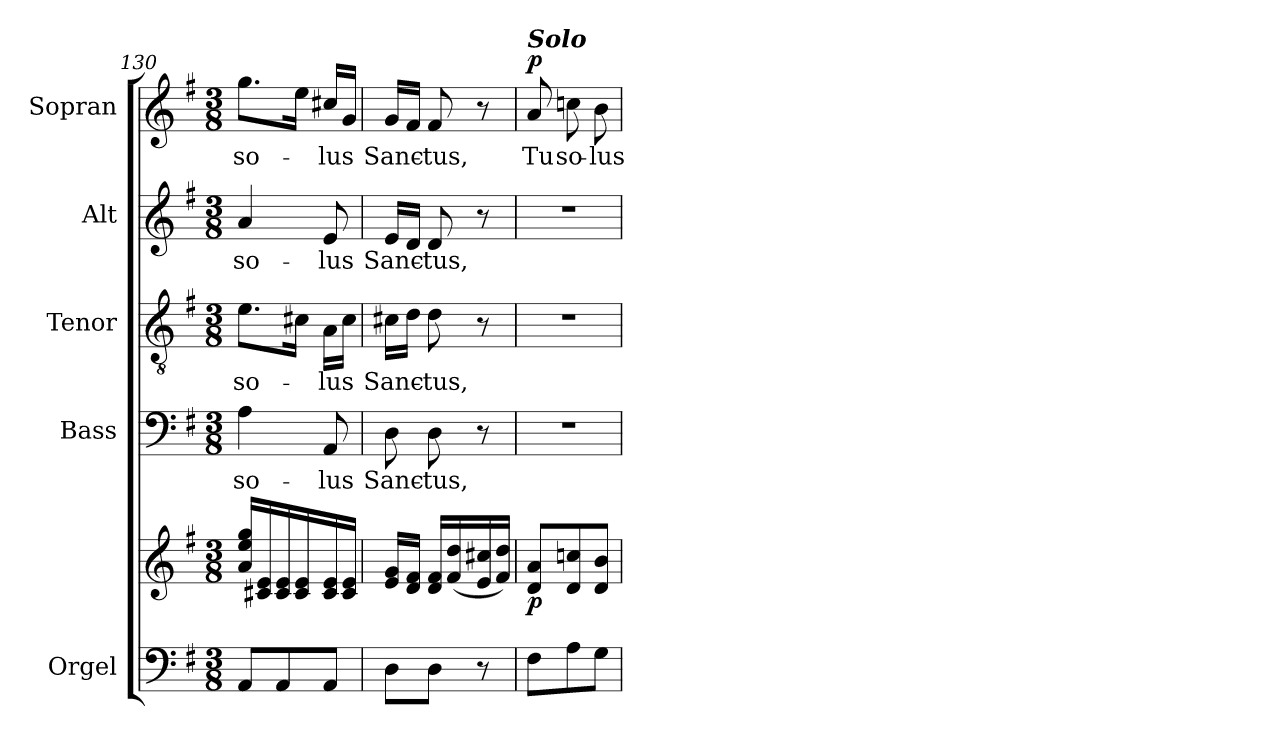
**kern	**kern	**dynam	**kern	**text	**kern	**text	**kern	**text	**kern	**text	**dynam
*part5	*part5	*part5	*part4	*part4	*part3	*part3	*part2	*part2	*part1	*part1	*part1
*staff6	*staff5	*staff5/6	*staff4	*staff4	*staff3	*staff3	*staff2	*staff2	*staff1	*staff1	*staff1
*I"Orgel	*	*	*I"Bass	*	*I"Tenor	*	*I"Alt	*	*I"Sopran	*	*
*I'Org.	*	*	*I'B.	*	*I'T.	*	*I'A.	*	*I'S.	*	*
*clefF4	*clefG2	*	*clefF4	*	*clefGv2	*	*clefG2	*	*clefG2	*	*
*k[f#]	*k[f#]	*	*k[f#]	*	*k[f#]	*	*k[f#]	*	*k[f#]	*	*
*G:	*G:	*	*G:	*	*G:	*	*G:	*	*G:	*	*
*M3/8	*M3/8	*	*M3/8	*	*M3/8	*	*M3/8	*	*M3/8	*	*
=130	=130	=130	=130	=130	=130	=130	=130	=130	=130	=130	=130
!	!	!	!	!LO:LY:b	!	!LO:LY:b	!	!LO:LY:b	!	!LO:LY:b	!
8AA/L	16a/ 16ee/ 16gg/LL	.	4A\	so-	8.e\L	so-	4a/	so-	8.gg\L	so-	.
.	16c#X/ 16e/	.	.	.	.	.	.	.	.	.	.
8AA/	16c#/ 16e/	.	.	.	.	.	.	.	.	.	.
.	16c#/ 16e/	.	.	.	16c#X\Jk	.	.	.	16ee\Jk	.	.
!	!	!	!	!LO:LY:b	!	!LO:LY:b	!	!LO:LY:b	!	!LO:LY:b	!
8AA/J	16c#/ 16e/	.	8AA/	-lus	16A\LL	-lus	8e/	-lus	16cc#X/LL	-lus	.
.	16c#/ 16e/JJ	.	.	.	16c#\JJ	.	.	.	16g/JJ	.	.
!!LO:LB:g=z
=131	=131	=131	=131	=131	=131	=131	=131	=131	=131	=131	=131
!	!	!	!	!LO:LY:b	!	!LO:LY:b	!	!LO:LY:b	!	!LO:LY:b	!
8D\L	16e/ 16g/LL	.	8D\	Sanc-	16c#X\LL	Sanc-	16e/LL	Sanc-	16g/LL	Sanc-	.
.	16d/ 16f#/JJ	.	.	.	16d\JJ	.	16d/JJ	.	16f#/JJ	.	.
!	!	!	!	!LO:LY:b	!	!LO:LY:b	!	!LO:LY:b	!	!LO:LY:b	!
8D\J	16d/ 16f#/LL	.	8D\	-tus,	8d\	-tus,	8d/	-tus,	8f#/	-tus,	.
.	(<16f#/ 16dd/	.	.	.	.	.	.	.	.	.	.
8r	16e/ 16cc#X/	.	8r	.	8r	.	8r	.	8r	.	.
.	16f#/ 16dd/JJ)	.	.	.	.	.	.	.	.	.	.
=132	=132	=132	=132	=132	=132	=132	=132	=132	=132	=132	=132
!	!	!	!	!	!	!	!	!	!LO:TX:a:Bi:t=Solo	!	!
!	!	!LO:DY:b	!	!	!	!	!	!	!	!LO:LY:b	!LO:DY:a
8F#\L	8d/ 8a/L	p	4.r	.	4.r	.	4.r	.	8a/	Tu	p
!	!	!	!	!	!	!	!	!	!	!LO:LY:b	!
8A\	8d/ 8ccn/	.	.	.	.	.	.	.	8ccn\	so-	.
!	!	!	!	!	!	!	!	!	!	!LO:LY:b	!
8G\J	8d/ 8b/J	.	.	.	.	.	.	.	8b\	-lus	.
=	=	=	=	=	=	=	=	=	=	=	=
*-	*-	*-	*-	*-	*-	*-	*-	*-	*-	*-	*-
